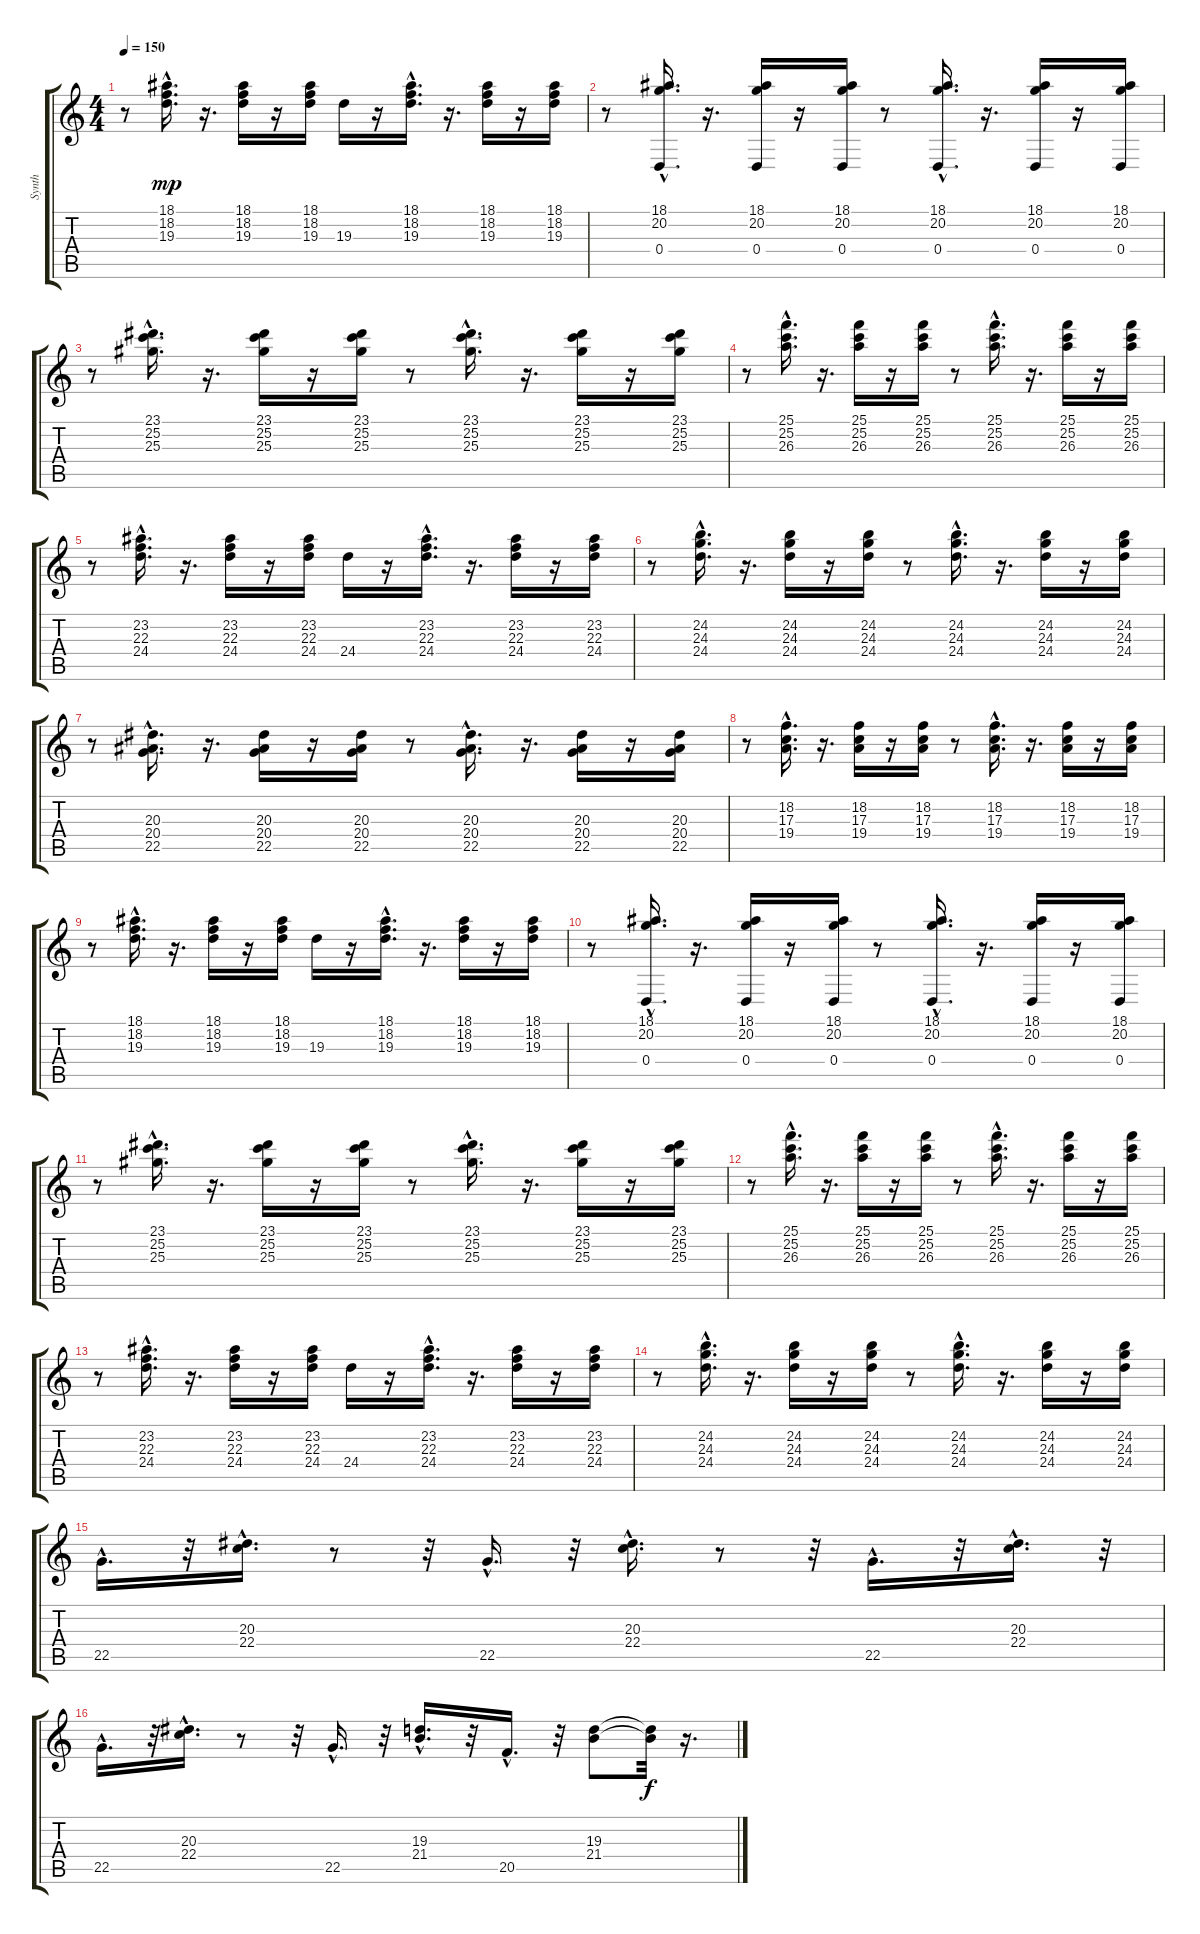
\track ("Synth" "Synth") {instrument stringensemble1}
\staff {score tabs}
\tuning (E4 B3 G3 D3 A2 E2) {hide}
\ts (4 4)
\tempo 150
\clef g2
\ks c
r.8{dy mp} (18.1{hac} 18.2{hac} 19.3{hac}).16{d} r.16{d} (18.1 18.2 19.3).16 r.16 (18.1 18.2 19.3).16 19.3.16 r.16 (18.1{hac} 18.2{hac} 19.3{hac}).16{d} r.16{d} (18.1 18.2 19.3).16 r.16 (18.1 18.2 19.3).16 |
r.8 (18.1{hac} 20.2{hac} 0.4{hac}).16{d} r.16{d} (18.1 20.2 0.4).16 r.16 (18.1 20.2 0.4).16 r.8 (18.1{hac} 20.2{hac} 0.4{hac}).16{d} r.16{d} (18.1 20.2 0.4).16 r.16 (18.1 20.2 0.4).16 |
r.8 (23.1{hac} 25.2{hac} 25.3{hac}).16{d} r.16{d} (23.1 25.2 25.3).16 r.16 (23.1 25.2 25.3).16 r.8 (23.1{hac} 25.2{hac} 25.3{hac}).16{d} r.16{d} (23.1 25.2 25.3).16 r.16 (23.1 25.2 25.3).16 |
r.8 (25.1{hac} 25.2{hac} 26.3{hac}).16{d} r.16{d} (25.1 25.2 26.3).16 r.16 (25.1 25.2 26.3).16 r.8 (25.1{hac} 25.2{hac} 26.3{hac}).16{d} r.16{d} (25.1 25.2 26.3).16 r.16 (25.1 25.2 26.3).16 |
r.8 (23.2{hac} 22.3{hac} 24.4{hac}).16{d} r.16{d} (23.2 22.3 24.4).16 r.16 (23.2 22.3 24.4).16 24.4.16 r.16 (23.2{hac} 22.3{hac} 24.4{hac}).16{d} r.16{d} (23.2 22.3 24.4).16 r.16 (23.2 22.3 24.4).16 |
r.8 (24.2{hac} 24.3{hac} 24.4{hac}).16{d} r.16{d} (24.2 24.3 24.4).16 r.16 (24.2 24.3 24.4).16 r.8 (24.2{hac} 24.3{hac} 24.4{hac}).16{d} r.16{d} (24.2 24.3 24.4).16 r.16 (24.2 24.3 24.4).16 |
r.8 (20.3{hac} 20.4{hac} 22.5{hac}).16{d} r.16{d} (20.3 20.4 22.5).16 r.16 (20.3 20.4 22.5).16 r.8 (20.3{hac} 20.4{hac} 22.5{hac}).16{d} r.16{d} (20.3 20.4 22.5).16 r.16 (20.3 20.4 22.5).16 |
r.8 (18.2{hac} 17.3{hac} 19.4{hac}).16{d} r.16{d} (18.2 17.3 19.4).16 r.16 (18.2 17.3 19.4).16 r.8 (18.2{hac} 17.3{hac} 19.4{hac}).16{d} r.16{d} (18.2 17.3 19.4).16 r.16 (18.2 17.3 19.4).16 |
r.8 (18.1{hac} 18.2{hac} 19.3{hac}).16{d} r.16{d} (18.1 18.2 19.3).16 r.16 (18.1 18.2 19.3).16 19.3.16 r.16 (18.1{hac} 18.2{hac} 19.3{hac}).16{d} r.16{d} (18.1 18.2 19.3).16 r.16 (18.1 18.2 19.3).16 |
r.8 (18.1{hac} 20.2{hac} 0.4{hac}).16{d} r.16{d} (18.1 20.2 0.4).16 r.16 (18.1 20.2 0.4).16 r.8 (18.1{hac} 20.2{hac} 0.4{hac}).16{d} r.16{d} (18.1 20.2 0.4).16 r.16 (18.1 20.2 0.4).16 |
r.8 (23.1{hac} 25.2{hac} 25.3{hac}).16{d} r.16{d} (23.1 25.2 25.3).16 r.16 (23.1 25.2 25.3).16 r.8 (23.1{hac} 25.2{hac} 25.3{hac}).16{d} r.16{d} (23.1 25.2 25.3).16 r.16 (23.1 25.2 25.3).16 |
r.8 (25.1{hac} 25.2{hac} 26.3{hac}).16{d} r.16{d} (25.1 25.2 26.3).16 r.16 (25.1 25.2 26.3).16 r.8 (25.1{hac} 25.2{hac} 26.3{hac}).16{d} r.16{d} (25.1 25.2 26.3).16 r.16 (25.1 25.2 26.3).16 |
r.8 (23.2{hac} 22.3{hac} 24.4{hac}).16{d} r.16{d} (23.2 22.3 24.4).16 r.16 (23.2 22.3 24.4).16 24.4.16 r.16 (23.2{hac} 22.3{hac} 24.4{hac}).16{d} r.16{d} (23.2 22.3 24.4).16 r.16 (23.2 22.3 24.4).16 |
r.8 (24.2{hac} 24.3{hac} 24.4{hac}).16{d} r.16{d} (24.2 24.3 24.4).16 r.16 (24.2 24.3 24.4).16 r.8 (24.2{hac} 24.3{hac} 24.4{hac}).16{d} r.16{d} (24.2 24.3 24.4).16 r.16 (24.2 24.3 24.4).16 |
22.5{hac}.16{d instrument stringensemble1} r.32 (20.3{hac} 22.4{hac}).16{d} r.8 r.32 22.5{hac}.16{d} r.32 (20.3{hac} 22.4{hac}).16{d} r.8 r.32 22.5{hac}.16{d} r.32 (20.3{hac} 22.4{hac}).16{d} r.32 |
22.5{hac}.16{d} r.32 (20.3{hac} 22.4{hac}).16{d} r.8 r.32 22.5{hac}.16{d} r.32 (19.3{hac} 21.4{hac}).16{d} r.32 20.5{hac}.16{d} r.32 (19.3 21.4).8 (19.3{t} 21.4{t}).32{dy f} r.16{d}
